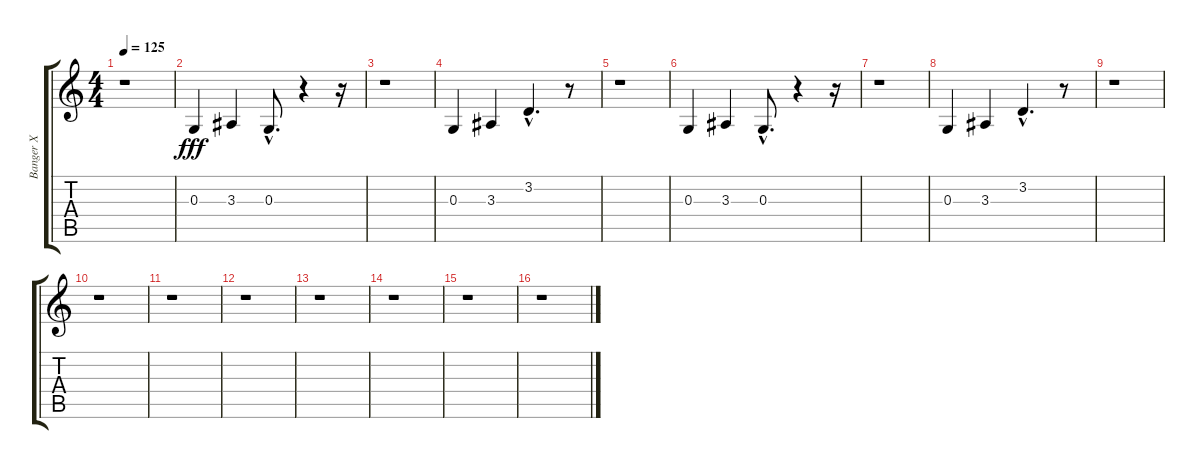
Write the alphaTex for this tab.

\track ("Banger X" "Banger X") {instrument choiraahs}
\staff {score tabs}
\tuning (E4 B3 G3 D3 A2 E2) {hide}
\ts (4 4)
\tempo 125
\clef g2
\ks c
r.1{dy fff} |
0.3.4 3.3.4 0.3{hac}.8{d} r.4 r.16 |
r.1 |
0.3.4 3.3.4 3.2{hac}.4{d} r.8 |
r.1 |
0.3.4 3.3.4 0.3{hac}.8{d} r.4 r.16 |
r.1 |
0.3.4 3.3.4 3.2{hac}.4{d} r.8 |
r.1 |
r.1 |
r.1 |
r.1 |
r.1 |
r.1 |
r.1 |
r.1
